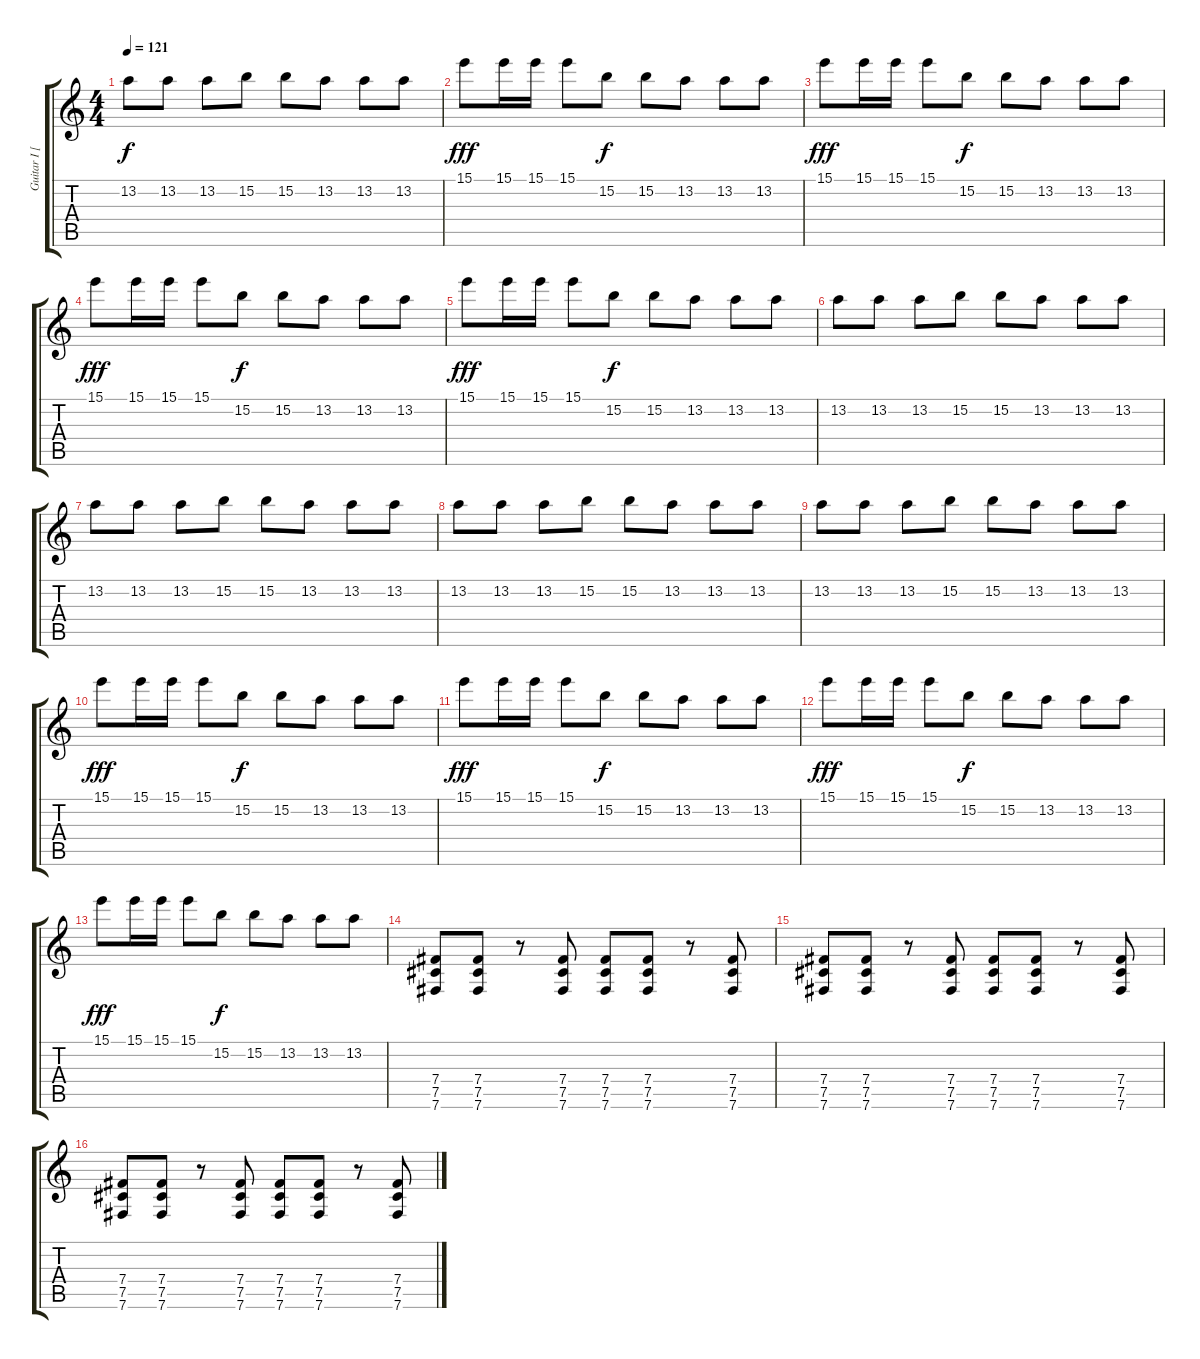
\track ("Guitar I [Aaron Turner]" "Guitar I [") {instrument distortionguitar}
\staff {score tabs}
\tuning (Db4 Ab3 E3 B2 Gb2 B1) {hide}
\ts (4 4)
\tempo 121
\clef g2
\ks c
13.2.8{dy f} 13.2.8 13.2.8 15.2.8 15.2.8 13.2.8 13.2.8 13.2.8 |
15.1.8{dy fff} 15.1.16 15.1.16 15.1.8 15.2.8{dy f} 15.2.8 13.2.8 13.2.8 13.2.8 |
15.1.8{dy fff} 15.1.16 15.1.16 15.1.8 15.2.8{dy f} 15.2.8 13.2.8 13.2.8 13.2.8 |
15.1.8{dy fff} 15.1.16 15.1.16 15.1.8 15.2.8{dy f} 15.2.8 13.2.8 13.2.8 13.2.8 |
15.1.8{dy fff} 15.1.16 15.1.16 15.1.8 15.2.8{dy f} 15.2.8 13.2.8 13.2.8 13.2.8 |
13.2.8{volume 12} 13.2.8 13.2.8 15.2.8 15.2.8 13.2.8 13.2.8 13.2.8 |
13.2.8 13.2.8 13.2.8 15.2.8 15.2.8 13.2.8 13.2.8 13.2.8 |
13.2.8 13.2.8 13.2.8 15.2.8 15.2.8 13.2.8 13.2.8 13.2.8 |
13.2.8 13.2.8 13.2.8 15.2.8 15.2.8 13.2.8 13.2.8 13.2.8 |
15.1.8{dy fff} 15.1.16 15.1.16 15.1.8 15.2.8{dy f} 15.2.8 13.2.8 13.2.8 13.2.8 |
15.1.8{dy fff} 15.1.16 15.1.16 15.1.8 15.2.8{dy f} 15.2.8 13.2.8 13.2.8 13.2.8 |
15.1.8{dy fff} 15.1.16 15.1.16 15.1.8 15.2.8{dy f} 15.2.8 13.2.8 13.2.8 13.2.8 |
15.1.8{dy fff} 15.1.16 15.1.16 15.1.8 15.2.8{dy f} 15.2.8 13.2.8 13.2.8 13.2.8 |
(7.4 7.5 7.6).8{volume 16 balance 0} (7.4 7.5 7.6).8 r.8 (7.4 7.5 7.6).8 (7.4 7.5 7.6).8 (7.4 7.5 7.6).8 r.8 (7.4 7.5 7.6).8 |
(7.4 7.5 7.6).8 (7.4 7.5 7.6).8 r.8 (7.4 7.5 7.6).8 (7.4 7.5 7.6).8 (7.4 7.5 7.6).8 r.8 (7.4 7.5 7.6).8 |
(7.4 7.5 7.6).8 (7.4 7.5 7.6).8 r.8 (7.4 7.5 7.6).8 (7.4 7.5 7.6).8 (7.4 7.5 7.6).8 r.8 (7.4 7.5 7.6).8
